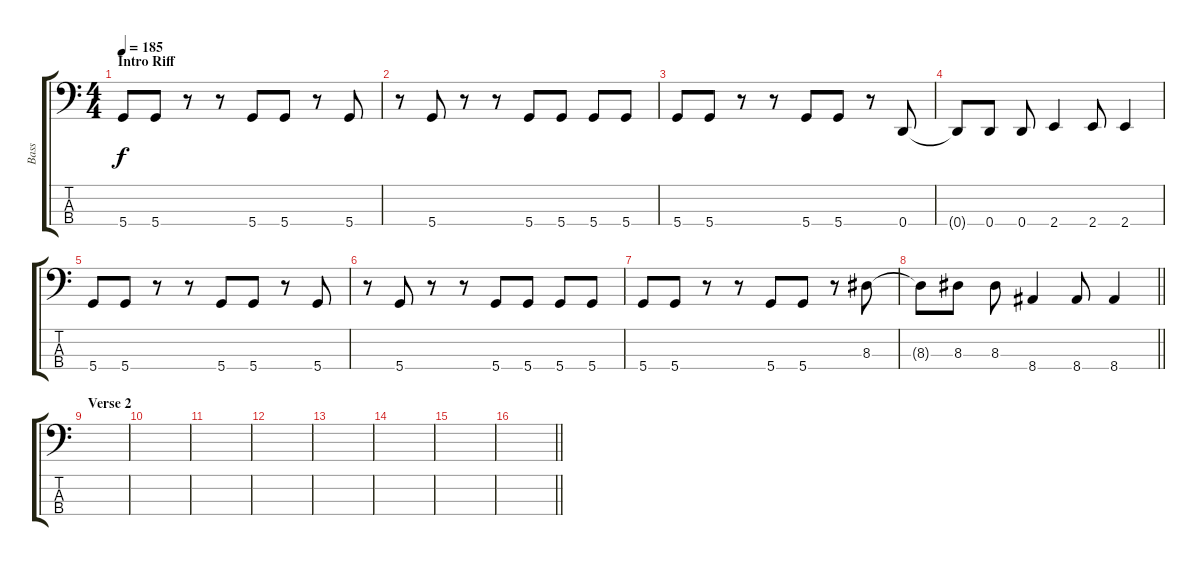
\track ("Bass" "Bass") {instrument electricbasspick}
\staff {score tabs}
\tuning (F2 C2 G1 D1) {hide}
\ts (4 4)
\section ("" "Intro Riff")
\tempo 185
\clef f4
\ks c
5.4.8{dy f} 5.4.8 r.8 r.8 5.4.8 5.4.8 r.8 5.4.8 |
r.8 5.4.8 r.8 r.8 5.4.8 5.4.8 5.4.8 5.4.8 |
5.4.8 5.4.8 r.8 r.8 5.4.8 5.4.8 r.8 0.4.8 |
0.4{t}.8 0.4.8 0.4.8 2.4.4 2.4.8 2.4.4 |
5.4.8 5.4.8 r.8 r.8 5.4.8 5.4.8 r.8 5.4.8 |
r.8 5.4.8 r.8 r.8 5.4.8 5.4.8 5.4.8 5.4.8 |
5.4.8 5.4.8 r.8 r.8 5.4.8 5.4.8 r.8 8.3.8 |
\barLineRight lightlight
8.3{t}.8 8.3.8 8.3.8 8.4.4 8.4.8 8.4.4 |
\section ("" "Verse 2")
|
|
|
|
|
|
|
\barLineRight lightlight
